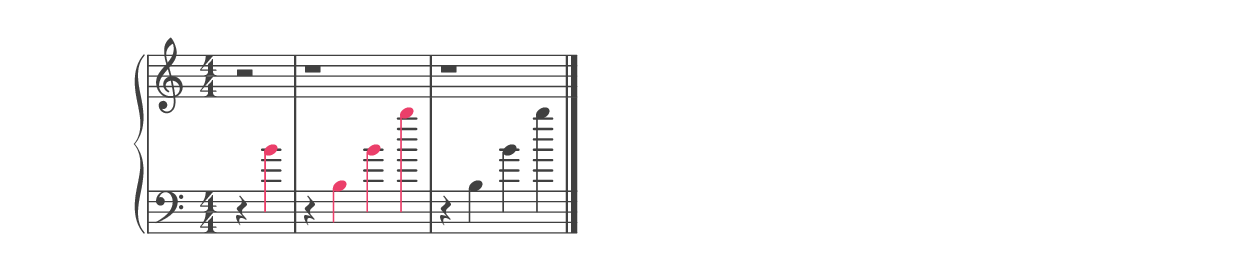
%% ----------------------------------------------------------------------------
%% Generated on: 2018 December 27
%% Note Name: B4
%% Octave: 4
%% Clef: bass
%% Filename: 105-51-4-bass-B4
%% ----------------------------------------------------------------------------

\version "2.19.82"

\include "../piano_note_colors.ly"

\header {
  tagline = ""
}

upper = {
  \clef treble
  \numericTimeSignature
  \override NoteHead.color = #colorized-note
  \override Stem.color = #colorized-note
  \override Accidental.color = #colorized-note
  % treble note in color
  r2
  % treble octave in color
  r1
  \override NoteHead.color = #default-black
  \override Stem.color = #default-black
  \override Accidental.color = #default-black
  % treble octave repeat in black
  r1
  \bar "|."
}

lower = {
  \clef bass
  \numericTimeSignature
  \override NoteHead.color = #colorized-note
  \override Stem.color = #colorized-note
  \override Accidental.color = #colorized-note
  % bass note in color
  r4 b'4
  % bass octave in color
  r4 b4 b'4 b''4
  \override NoteHead.color = #default-black
  \override Stem.color = #default-black
  \override Accidental.color = #default-black
  % bass octave repeat in black
  r4 b4 b'4 b''4
}

\score {
  \new PianoStaff <<
    \context Score
    \applyContext #(override-color-for-all-grobs default-black)
    \time 4/4
    \partial 2
    \new Staff = upper { \upper }
    \new Staff = lower { \lower }
  >>
  \layout { }
  \midi { }
}